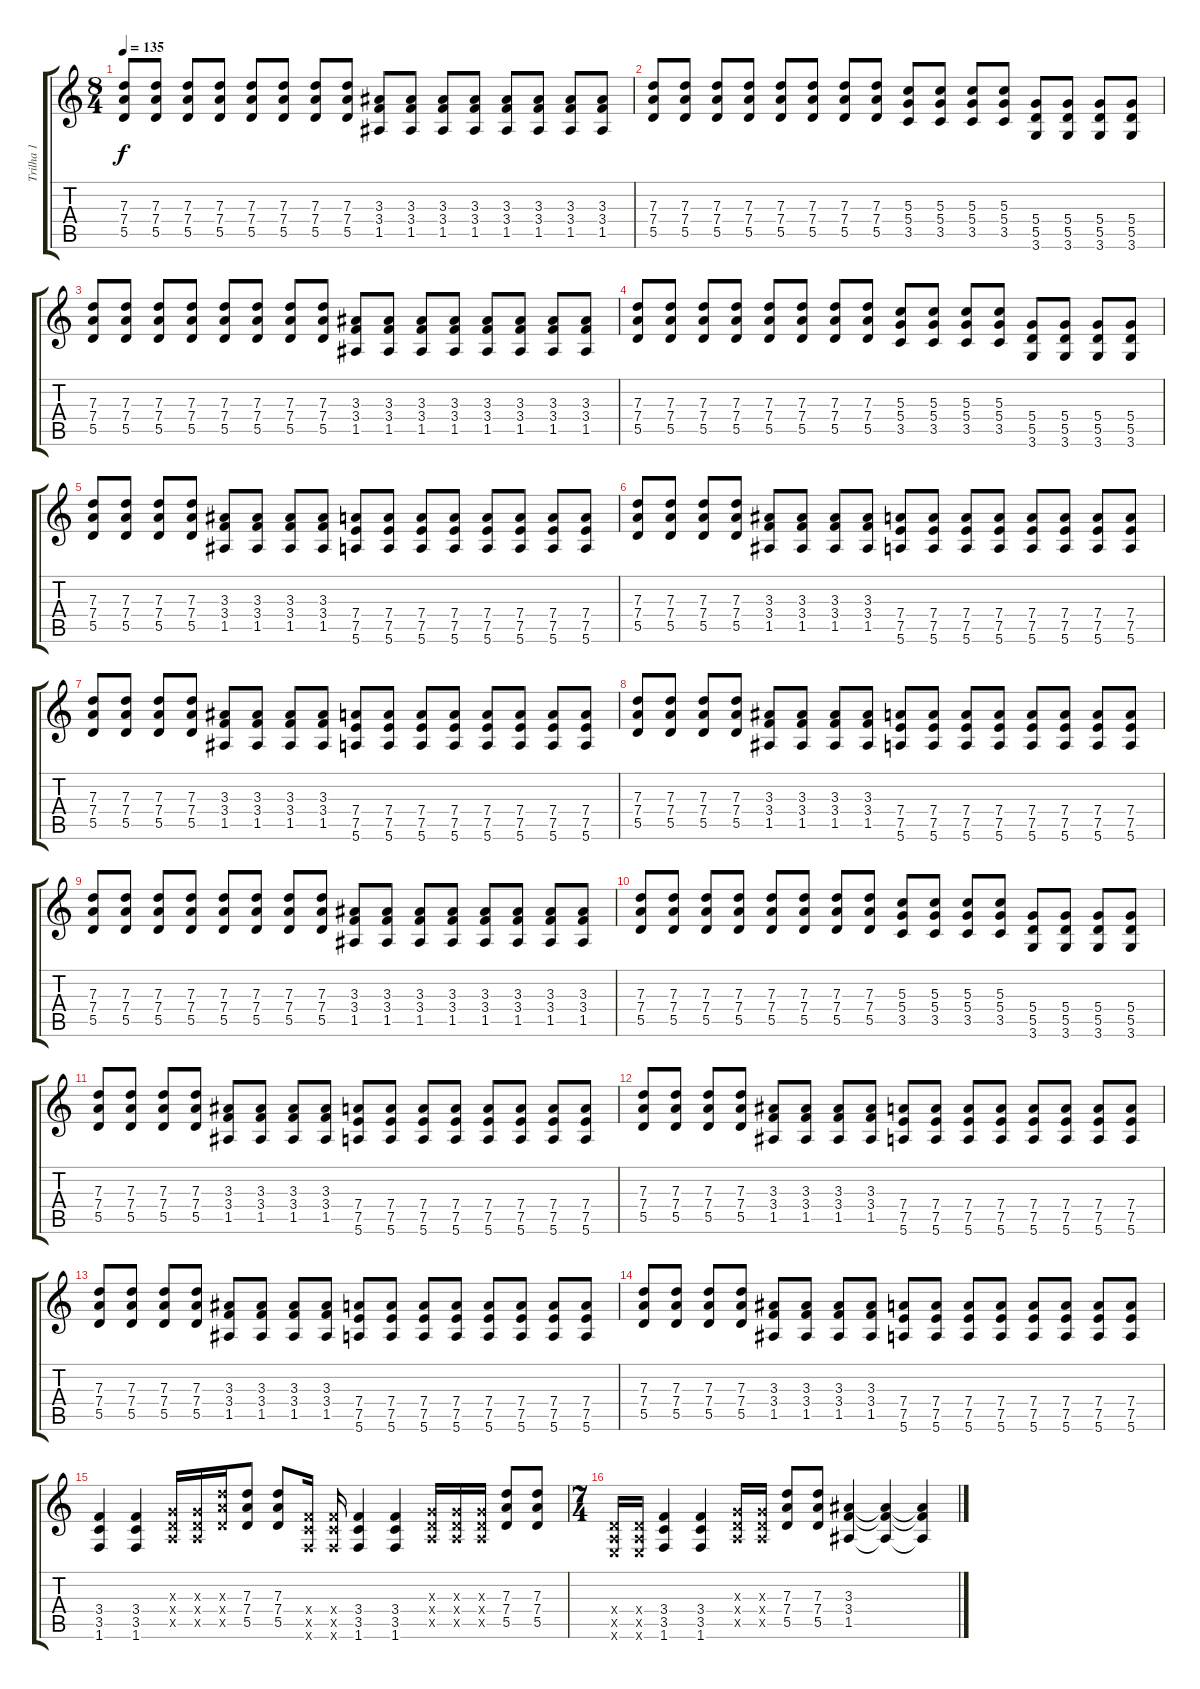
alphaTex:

\track ("Trilha 1" "Trilha 1") {instrument distortionguitar}
\staff {score tabs}
\tuning (E4 B3 G3 D3 A2 E2) {hide}
\ts (8 4)
\tempo 135
\clef g2
\ks c
(7.3 7.4 5.5).8{dy f instrument distortionguitar} (7.3 7.4 5.5).8 (7.3 7.4 5.5).8 (7.3 7.4 5.5).8 (7.3 7.4 5.5).8 (7.3 7.4 5.5).8 (7.3 7.4 5.5).8 (7.3 7.4 5.5).8 (3.3 3.4 1.5).8 (3.3 3.4 1.5).8 (3.3 3.4 1.5).8 (3.3 3.4 1.5).8 (3.3 3.4 1.5).8 (3.3 3.4 1.5).8 (3.3 3.4 1.5).8 (3.3 3.4 1.5).8 |
(7.3 7.4 5.5).8 (7.3 7.4 5.5).8 (7.3 7.4 5.5).8 (7.3 7.4 5.5).8 (7.3 7.4 5.5).8 (7.3 7.4 5.5).8 (7.3 7.4 5.5).8 (7.3 7.4 5.5).8 (5.3 5.4 3.5).8 (5.3 5.4 3.5).8 (5.3 5.4 3.5).8 (5.3 5.4 3.5).8 (5.4 5.5 3.6).8 (5.4 5.5 3.6).8 (5.4 5.5 3.6).8 (5.4 5.5 3.6).8 |
(7.3 7.4 5.5).8 (7.3 7.4 5.5).8 (7.3 7.4 5.5).8 (7.3 7.4 5.5).8 (7.3 7.4 5.5).8 (7.3 7.4 5.5).8 (7.3 7.4 5.5).8 (7.3 7.4 5.5).8 (3.3 3.4 1.5).8 (3.3 3.4 1.5).8 (3.3 3.4 1.5).8 (3.3 3.4 1.5).8 (3.3 3.4 1.5).8 (3.3 3.4 1.5).8 (3.3 3.4 1.5).8 (3.3 3.4 1.5).8 |
(7.3 7.4 5.5).8 (7.3 7.4 5.5).8 (7.3 7.4 5.5).8 (7.3 7.4 5.5).8 (7.3 7.4 5.5).8 (7.3 7.4 5.5).8 (7.3 7.4 5.5).8 (7.3 7.4 5.5).8 (5.3 5.4 3.5).8 (5.3 5.4 3.5).8 (5.3 5.4 3.5).8 (5.3 5.4 3.5).8 (5.4 5.5 3.6).8 (5.4 5.5 3.6).8 (5.4 5.5 3.6).8 (5.4 5.5 3.6).8 |
(7.3 7.4 5.5).8 (7.3 7.4 5.5).8 (7.3 7.4 5.5).8 (7.3 7.4 5.5).8 (3.3 3.4 1.5).8 (3.3 3.4 1.5).8 (3.3 3.4 1.5).8 (3.3 3.4 1.5).8 (7.4 7.5 5.6).8 (7.4 7.5 5.6).8 (7.4 7.5 5.6).8 (7.4 7.5 5.6).8 (7.4 7.5 5.6).8 (7.4 7.5 5.6).8 (7.4 7.5 5.6).8 (7.4 7.5 5.6).8 |
(7.3 7.4 5.5).8 (7.3 7.4 5.5).8 (7.3 7.4 5.5).8 (7.3 7.4 5.5).8 (3.3 3.4 1.5).8 (3.3 3.4 1.5).8 (3.3 3.4 1.5).8 (3.3 3.4 1.5).8 (7.4 7.5 5.6).8 (7.4 7.5 5.6).8 (7.4 7.5 5.6).8 (7.4 7.5 5.6).8 (7.4 7.5 5.6).8 (7.4 7.5 5.6).8 (7.4 7.5 5.6).8 (7.4 7.5 5.6).8 |
(7.3 7.4 5.5).8 (7.3 7.4 5.5).8 (7.3 7.4 5.5).8 (7.3 7.4 5.5).8 (3.3 3.4 1.5).8 (3.3 3.4 1.5).8 (3.3 3.4 1.5).8 (3.3 3.4 1.5).8 (7.4 7.5 5.6).8 (7.4 7.5 5.6).8 (7.4 7.5 5.6).8 (7.4 7.5 5.6).8 (7.4 7.5 5.6).8 (7.4 7.5 5.6).8 (7.4 7.5 5.6).8 (7.4 7.5 5.6).8 |
(7.3 7.4 5.5).8 (7.3 7.4 5.5).8 (7.3 7.4 5.5).8 (7.3 7.4 5.5).8 (3.3 3.4 1.5).8 (3.3 3.4 1.5).8 (3.3 3.4 1.5).8 (3.3 3.4 1.5).8 (7.4 7.5 5.6).8 (7.4 7.5 5.6).8 (7.4 7.5 5.6).8 (7.4 7.5 5.6).8 (7.4 7.5 5.6).8 (7.4 7.5 5.6).8 (7.4 7.5 5.6).8 (7.4 7.5 5.6).8 |
(7.3 7.4 5.5).8 (7.3 7.4 5.5).8 (7.3 7.4 5.5).8 (7.3 7.4 5.5).8 (7.3 7.4 5.5).8 (7.3 7.4 5.5).8 (7.3 7.4 5.5).8 (7.3 7.4 5.5).8 (3.3 3.4 1.5).8 (3.3 3.4 1.5).8 (3.3 3.4 1.5).8 (3.3 3.4 1.5).8 (3.3 3.4 1.5).8 (3.3 3.4 1.5).8 (3.3 3.4 1.5).8 (3.3 3.4 1.5).8 |
(7.3 7.4 5.5).8 (7.3 7.4 5.5).8 (7.3 7.4 5.5).8 (7.3 7.4 5.5).8 (7.3 7.4 5.5).8 (7.3 7.4 5.5).8 (7.3 7.4 5.5).8 (7.3 7.4 5.5).8 (5.3 5.4 3.5).8 (5.3 5.4 3.5).8 (5.3 5.4 3.5).8 (5.3 5.4 3.5).8 (5.4 5.5 3.6).8 (5.4 5.5 3.6).8 (5.4 5.5 3.6).8 (5.4 5.5 3.6).8 |
(7.3 7.4 5.5).8 (7.3 7.4 5.5).8 (7.3 7.4 5.5).8 (7.3 7.4 5.5).8 (3.3 3.4 1.5).8 (3.3 3.4 1.5).8 (3.3 3.4 1.5).8 (3.3 3.4 1.5).8 (7.4 7.5 5.6).8 (7.4 7.5 5.6).8 (7.4 7.5 5.6).8 (7.4 7.5 5.6).8 (7.4 7.5 5.6).8 (7.4 7.5 5.6).8 (7.4 7.5 5.6).8 (7.4 7.5 5.6).8 |
(7.3 7.4 5.5).8 (7.3 7.4 5.5).8 (7.3 7.4 5.5).8 (7.3 7.4 5.5).8 (3.3 3.4 1.5).8 (3.3 3.4 1.5).8 (3.3 3.4 1.5).8 (3.3 3.4 1.5).8 (7.4 7.5 5.6).8 (7.4 7.5 5.6).8 (7.4 7.5 5.6).8 (7.4 7.5 5.6).8 (7.4 7.5 5.6).8 (7.4 7.5 5.6).8 (7.4 7.5 5.6).8 (7.4 7.5 5.6).8 |
(7.3 7.4 5.5).8 (7.3 7.4 5.5).8 (7.3 7.4 5.5).8 (7.3 7.4 5.5).8 (3.3 3.4 1.5).8 (3.3 3.4 1.5).8 (3.3 3.4 1.5).8 (3.3 3.4 1.5).8 (7.4 7.5 5.6).8 (7.4 7.5 5.6).8 (7.4 7.5 5.6).8 (7.4 7.5 5.6).8 (7.4 7.5 5.6).8 (7.4 7.5 5.6).8 (7.4 7.5 5.6).8 (7.4 7.5 5.6).8 |
(7.3 7.4 5.5).8 (7.3 7.4 5.5).8 (7.3 7.4 5.5).8 (7.3 7.4 5.5).8 (3.3 3.4 1.5).8 (3.3 3.4 1.5).8 (3.3 3.4 1.5).8 (3.3 3.4 1.5).8 (7.4 7.5 5.6).8 (7.4 7.5 5.6).8 (7.4 7.5 5.6).8 (7.4 7.5 5.6).8 (7.4 7.5 5.6).8 (7.4 7.5 5.6).8 (7.4 7.5 5.6).8 (7.4 7.5 5.6).8 |
(3.4 3.5 1.6).4 (3.4 3.5 1.6).4 (0.3{x} 0.4{x} 0.5{x}).16 (0.3{x} 0.4{x} 0.5{x}).16 (7.3{x} 7.4{x} 5.5{x}).16 (7.3 7.4 5.5).8 (7.3 7.4 5.5).8 (3.4{x} 3.5{x} 1.6{x}).16 (3.4{x} 3.5{x} 1.6{x}).16 (3.4 3.5 1.6).4 (3.4 3.5 1.6).4 (0.3{x} 0.4{x} 0.5{x}).16 (0.3{x} 0.4{x} 0.5{x}).16 (0.3{x} 0.4{x} 0.5{x}).16 (7.3 7.4 5.5).8 (7.3 7.4 5.5).8 |
\ts (7 4)
(0.4{x} 0.5{x} 0.6{x}).16 (0.4{x} 0.5{x} 0.6{x}).16 (3.4 3.5 1.6).4 (3.4 3.5 1.6).4 (0.3{x} 0.4{x} 0.5{x}).16 (0.3{x} 0.4{x} 0.5{x}).16 (7.3 7.4 5.5).8 (7.3 7.4 5.5).8 (3.3 3.4 1.5).4 (3.3{t} 3.4{t} 1.5{t}).4 (3.3{t} 3.4{t} 1.5{t}).4
